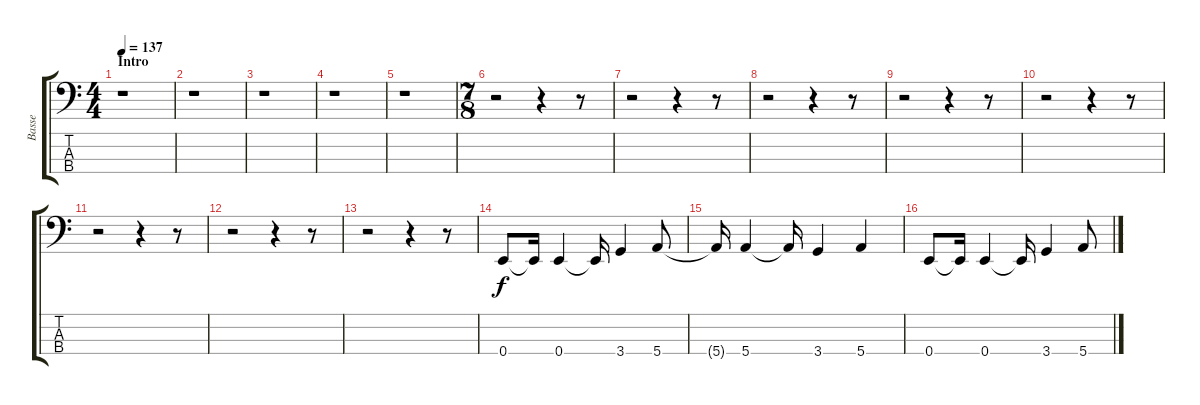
\track ("Basse" "Basse") {instrument electricbassfinger}
\staff {score tabs}
\tuning (G2 D2 A1 E1) {hide}
\ts (4 4)
\section ("" "Intro")
\tempo 137
\clef f4
\ks c
r.1{dy f instrument electricbassfinger} |
r.1 |
r.1 |
r.1 |
r.1 |
\ts (7 8)
r.2 r.4 r.8 |
r.2 r.4 r.8 |
r.2 r.4 r.8 |
r.2 r.4 r.8 |
r.2 r.4 r.8 |
r.2 r.4 r.8 |
r.2 r.4 r.8 |
r.2 r.4 r.8 |
0.4.8 0.4{t}.16 0.4.4 0.4{t}.16 3.4.4 5.4.8 |
5.4{t}.16 5.4.4 5.4{t}.16 3.4.4 5.4.4 |
0.4.8 0.4{t}.16 0.4.4 0.4{t}.16 3.4.4 5.4.8
